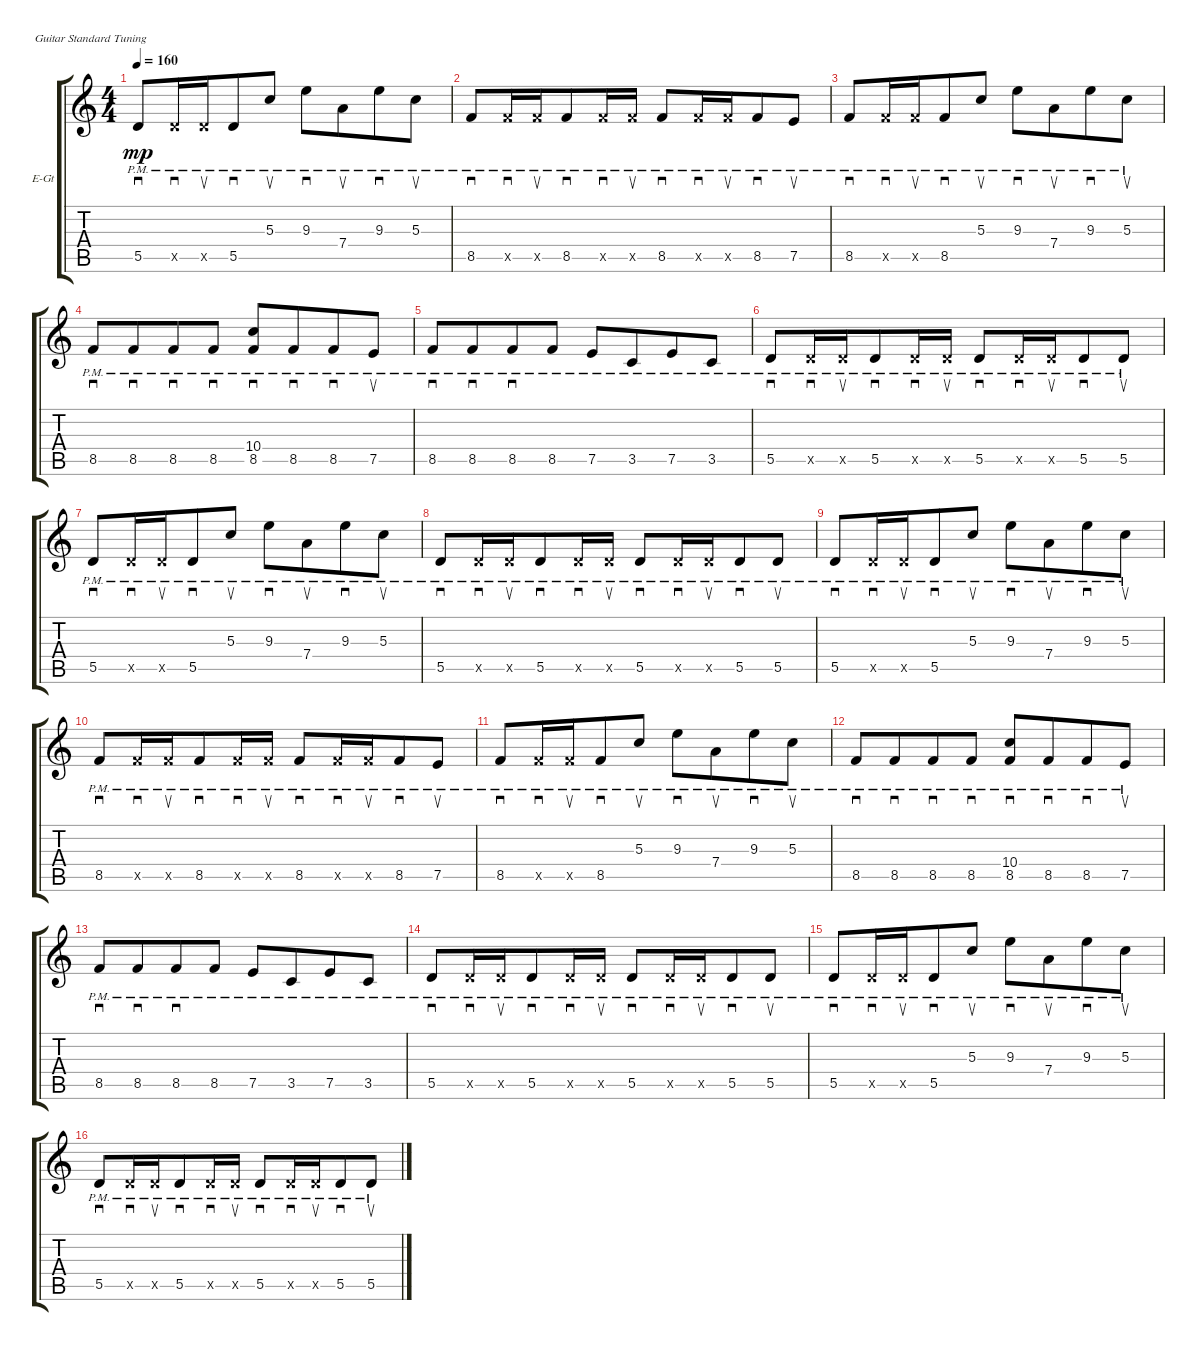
\bracketExtendMode groupsimilarinstruments
\firstSystemTrackNameOrientation horizontal
\otherSystemsTrackNameOrientation horizontal
\track ("Гитара 3" "E-Gt") {instrument overdrivenguitar}
\staff {score tabs}
\tuning (E4 B3 G3 D3 A2 E2)
\ts (4 4)
\tempo 160
\clef g2
\ks c
5.5{pm}.8{sd dy mp} 5.5{pm x}.16{sd} 5.5{pm x}.16{su beam merge} 5.5{pm}.8{sd} 5.3{pm}.8{su} 9.3{pm}.8{sd} 7.4{pm}.8{su beam merge} 9.3{pm}.8{sd} 5.3{pm}.8{su} |
8.5{pm}.8{sd} 8.5{pm x}.16{sd} 8.5{pm x}.16{su beam merge} 8.5{pm}.8{sd} 8.5{pm x}.16{sd} 8.5{pm x}.16{su} 8.5{pm}.8{sd} 8.5{pm x}.16{sd} 8.5{pm x}.16{su beam merge} 8.5{pm}.8{sd} 7.5{pm}.8{su} |
8.5{pm}.8{sd} 8.5{pm x}.16{sd} 8.5{pm x}.16{su beam merge} 8.5{pm}.8{sd} 5.3{pm}.8{su} 9.3{pm}.8{sd} 7.4{pm}.8{su beam merge} 9.3{pm}.8{sd} 5.3{pm}.8{su} |
8.5{pm}.8{sd beam merge} 8.5{pm}.8{sd beam merge} 8.5{pm}.8{sd beam merge} 8.5{pm}.8{sd} (10.4{pm} 8.5{pm}).8{sd beam merge} 8.5{pm}.8{sd beam merge} 8.5{pm}.8{sd} 7.5{pm}.8{su} |
8.5{pm}.8{sd beam merge} 8.5{pm}.8{sd beam merge} 8.5{pm}.8{sd} 8.5{pm}.8 7.5{pm}.8 3.5{pm}.8{beam merge} 7.5{pm}.8 3.5{pm}.8 |
5.5{pm}.8{sd} 5.5{pm x}.16{sd} 5.5{pm x}.16{su beam merge} 5.5{pm}.8{sd} 5.5{pm x}.16{sd} 5.5{pm x}.16{su} 5.5{pm}.8{sd} 5.5{pm x}.16{sd} 5.5{pm x}.16{su beam merge} 5.5{pm}.8{sd} 5.5{pm}.8{su} |
5.5{pm}.8{sd} 5.5{pm x}.16{sd} 5.5{pm x}.16{su beam merge} 5.5{pm}.8{sd} 5.3{pm}.8{su} 9.3{pm}.8{sd} 7.4{pm}.8{su beam merge} 9.3{pm}.8{sd} 5.3{pm}.8{su} |
5.5{pm}.8{sd} 5.5{pm x}.16{sd} 5.5{pm x}.16{su beam merge} 5.5{pm}.8{sd} 5.5{pm x}.16{sd} 5.5{pm x}.16{su} 5.5{pm}.8{sd} 5.5{pm x}.16{sd} 5.5{pm x}.16{su beam merge} 5.5{pm}.8{sd} 5.5{pm}.8{su} |
5.5{pm}.8{sd} 5.5{pm x}.16{sd} 5.5{pm x}.16{su beam merge} 5.5{pm}.8{sd} 5.3{pm}.8{su} 9.3{pm}.8{sd} 7.4{pm}.8{su beam merge} 9.3{pm}.8{sd} 5.3{pm}.8{su} |
8.5{pm}.8{sd} 8.5{pm x}.16{sd} 8.5{pm x}.16{su beam merge} 8.5{pm}.8{sd} 8.5{pm x}.16{sd} 8.5{pm x}.16{su} 8.5{pm}.8{sd} 8.5{pm x}.16{sd} 8.5{pm x}.16{su beam merge} 8.5{pm}.8{sd} 7.5{pm}.8{su} |
8.5{pm}.8{sd} 8.5{pm x}.16{sd} 8.5{pm x}.16{su beam merge} 8.5{pm}.8{sd} 5.3{pm}.8{su} 9.3{pm}.8{sd} 7.4{pm}.8{su beam merge} 9.3{pm}.8{sd} 5.3{pm}.8{su} |
8.5{pm}.8{sd beam merge} 8.5{pm}.8{sd beam merge} 8.5{pm}.8{sd beam merge} 8.5{pm}.8{sd} (10.4{pm} 8.5{pm}).8{sd beam merge} 8.5{pm}.8{sd beam merge} 8.5{pm}.8{sd} 7.5{pm}.8{su} |
8.5{pm}.8{sd beam merge} 8.5{pm}.8{sd beam merge} 8.5{pm}.8{sd} 8.5{pm}.8 7.5{pm}.8 3.5{pm}.8{beam merge} 7.5{pm}.8 3.5{pm}.8 |
5.5{pm}.8{sd} 5.5{pm x}.16{sd} 5.5{pm x}.16{su beam merge} 5.5{pm}.8{sd} 5.5{pm x}.16{sd} 5.5{pm x}.16{su} 5.5{pm}.8{sd} 5.5{pm x}.16{sd} 5.5{pm x}.16{su beam merge} 5.5{pm}.8{sd} 5.5{pm}.8{su} |
5.5{pm}.8{sd} 5.5{pm x}.16{sd} 5.5{pm x}.16{su beam merge} 5.5{pm}.8{sd} 5.3{pm}.8{su} 9.3{pm}.8{sd} 7.4{pm}.8{su beam merge} 9.3{pm}.8{sd} 5.3{pm}.8{su} |
5.5{pm}.8{sd} 5.5{pm x}.16{sd} 5.5{pm x}.16{su beam merge} 5.5{pm}.8{sd} 5.5{pm x}.16{sd} 5.5{pm x}.16{su} 5.5{pm}.8{sd} 5.5{pm x}.16{sd} 5.5{pm x}.16{su beam merge} 5.5{pm}.8{sd} 5.5{pm}.8{su}
